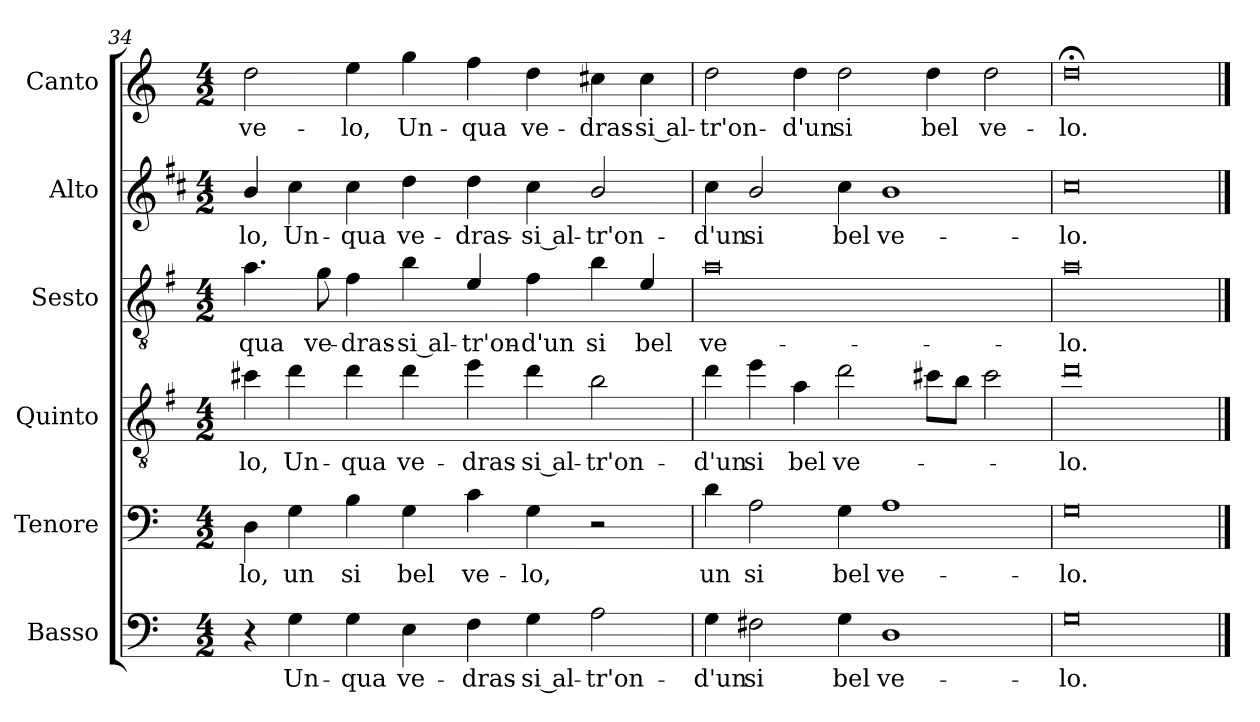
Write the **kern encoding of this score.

**kern	**text	**kern	**text	**kern	**text	**kern	**text	**kern	**text	**kern	**text
*part6	*part6	*part5	*part5	*part4	*part4	*part3	*part3	*part2	*part2	*part1	*part1
*staff6	*staff6	*staff5	*staff5	*staff4	*staff4	*staff3	*staff3	*staff2	*staff2	*staff1	*staff1
*I"Basso	*	*I"Tenore	*	*I"Quinto	*	*I"Sesto	*	*I"Alto	*	*I"Canto	*
*I'B	*	*I'T	*	*	*	*	*	*I'A	*	*I'C	*
*clefF4	*	*clefF4	*	*clefGv2	*	*clefGv2	*	*clefG2	*	*clefG2	*
*	*	*	*	*ITrd4c7	*	*ITrd4c7	*	*ITrd1c2	*	*	*
*k[]	*	*k[]	*	*k[]	*	*k[]	*	*k[]	*	*k[]	*
*C:	*	*C:	*	*C:	*	*C:	*	*C:	*	*C:	*
*M4/2	*	*M4/2	*	*M4/2	*	*M4/2	*	*M4/2	*	*M4/2	*
=34	=34	=34	=34	=34	=34	=34	=34	=34	=34	=34	=34
!	!	!	!LO:LY:b	!	!LO:LY:b	!	!LO:LY:b	!	!LO:LY:b	!	!LO:LY:b
4r	.	4D\	-lo,	4f#X\	-lo,	4.d\	-qua	4a/	-lo,	2dd\	ve-
!	!LO:LY:b	!	!LO:LY:b	!	!LO:LY:b	!	!	!	!LO:LY:b	!	!
4G\	Un-	4G\	un	4g\	Un-	.	.	4b\	Un-	.	.
!	!	!	!	!	!	!	!LO:LY:b	!	!	!	!
.	.	.	.	.	.	8c\	ve-	.	.	.	.
!	!LO:LY:b	!	!LO:LY:b	!	!LO:LY:b	!	!LO:LY:b	!	!LO:LY:b	!	!LO:LY:b
4G\	-qua	4B\	si	4g\	-qua	4B\	-dras-	4b\	-qua	4ee\	-lo,
!	!LO:LY:b	!	!LO:LY:b	!	!LO:LY:b	!	!LO:LY:b	!	!LO:LY:b	!	!LO:LY:b
4E\	ve-	4G\	bel	4g\	ve-	4e\	-si al-	4cc\	ve-	4gg\	Un-
!	!LO:LY:b	!	!LO:LY:b	!	!LO:LY:b	!	!LO:LY:b	!	!LO:LY:b	!	!LO:LY:b
4F\	-dras-	4c\	ve-	4a\	-dras-	4A/	-tr'on-	4cc\	-dras-	4ff\	-qua
!	!LO:LY:b	!	!LO:LY:b	!	!LO:LY:b	!	!LO:LY:b	!	!LO:LY:b	!	!LO:LY:b
4G\	-si al-	4G\	-lo,	4g\	-si al-	4B\	-d'un	4b\	-si al-	4dd\	ve-
!	!LO:LY:b	!	!	!	!LO:LY:b	!	!LO:LY:b	!	!LO:LY:b	!	!LO:LY:b
2A\	-tr'on-	2r	.	2e\	-tr'on-	4e\	si	2a/	-tr'on-	4cc#X\	-dras-
!	!	!	!	!	!	!	!LO:LY:b	!	!	!	!LO:LY:b
.	.	.	.	.	.	4A/	bel	.	.	4cc#\	-si al-
=35	=35	=35	=35	=35	=35	=35	=35	=35	=35	=35	=35
!	!LO:LY:b	!	!LO:LY:b	!	!LO:LY:b	!	!LO:LY:b	!	!LO:LY:b	!	!LO:LY:b
4G\	-d'un	4d\	un	4g\	-d'un	0d	ve-	4b\	-d'un	2dd\	-tr'on-
!	!LO:LY:b	!	!LO:LY:b	!	!LO:LY:b	!	!	!	!LO:LY:b	!	!
2F#X\	si	2A\	si	4a\	si	.	.	2a/	si	.	.
!	!	!	!	!	!LO:LY:b	!	!	!	!	!	!LO:LY:b
.	.	.	.	4d\	bel	.	.	.	.	4dd\	-d'un
!	!LO:LY:b	!	!LO:LY:b	!	!LO:LY:b	!	!	!	!LO:LY:b	!	!LO:LY:b
4G\	bel	4G\	bel	2g\	ve-	.	.	4b\	bel	2dd\	si
!	!LO:LY:b	!	!LO:LY:b	!	!	!	!	!	!LO:LY:b	!	!
1D	ve-	1A	ve-	.	.	.	.	1a	ve-	.	.
!	!	!	!	!	!	!	!	!	!	!	!LO:LY:b
.	.	.	.	8f#X\L	.	.	.	.	.	4dd\	bel
.	.	.	.	8e\J	.	.	.	.	.	.	.
!	!	!	!	!	!	!	!	!	!	!	!LO:LY:b
.	.	.	.	2f#\	.	.	.	.	.	2dd\	ve-
=36	=36	=36	=36	=36	=36	=36	=36	=36	=36	=36	=36
!	!LO:LY:b	!	!LO:LY:b	!	!LO:LY:b	!	!LO:LY:b	!	!LO:LY:b	!	!LO:LY:b
0G	-lo.	0G	-lo.	0g	-lo.	0d	-lo.	0b	-lo.	0dd;<	-lo.
==	==	==	==	==	==	==	==	==	==	==	==
*-	*-	*-	*-	*-	*-	*-	*-	*-	*-	*-	*-
